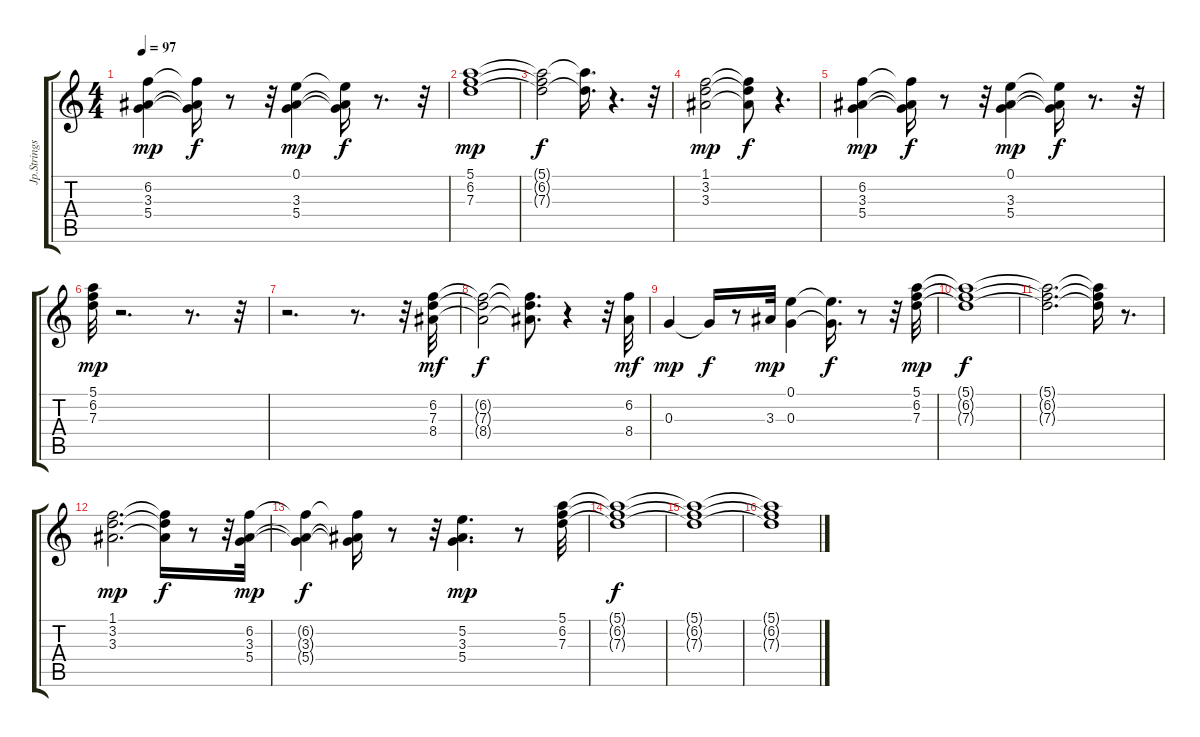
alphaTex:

\track ("Jp.Strings" "Jp.Strings") {instrument acousticguitarsteel}
\staff {score tabs}
\tuning (E4 B3 G3 D3 A2 E2) {hide}
\ts (4 4)
\tempo 97
\clef g2
\ks c
(6.2 3.3 5.4).4{dy mp} (6.2{t} 3.3{t} 5.4{t}).16{dy f} r.8 r.32 (0.1 3.3 5.4).4{dy mp} (0.1{t} 3.3{t} 5.4{t}).16{dy f} r.8{d} r.32 |
(5.1 6.2 7.3).1{dy mp} |
(5.1{t} 6.2{t} 7.3{t}).2{dy f} (5.1{t} 7.3{t}).16{d} r.4{d} r.32 |
(1.1 3.2 3.3).2{dy mp} (1.1{t} 3.2{t} 3.3{t}).8{dy f} r.4{d} |
(6.2 3.3 5.4).4{dy mp} (6.2{t} 3.3{t} 5.4{t}).16{dy f} r.8 r.32 (0.1 3.3 5.4).4{dy mp} (0.1{t} 3.3{t} 5.4{t}).16{dy f} r.8{d} r.32 |
(5.1 6.2 7.3).32{dy mp} r.2{d} r.8{d} r.32 |
r.2{d} r.8{d} r.32 (6.2 7.3 8.4).32{dy mf} |
(6.2{t} 7.3{t} 8.4{t}).2{dy f} (6.2{t} 7.3{t} 8.4{t}).8{d} r.4 r.32 (6.2 8.4).32{dy mf} |
0.3.4{dy mp} 0.3{t}.16{dy f} r.8 3.3.32{dy mp} (0.1 0.3).4 (0.1{t} 0.3{t}).16{d dy f} r.8 r.32 (5.1 6.2 7.3).32{dy mp} |
(5.1{t} 6.2{t} 7.3{t}).1{dy f} |
(5.1{t} 6.2{t} 7.3{t}).2{d} (5.1{t} 6.2{t} 7.3{t}).16 r.8{d} |
(1.1 3.2 3.3).2{d dy mp} (1.1{t} 3.2{t} 3.3{t}).16{dy f} r.8 r.32 (6.2 3.3 5.4).32{dy mp} |
(6.2{t} 3.3{t} 5.4{t}).4{dy f} (6.2{t} 3.3{t} 5.4{t}).16 r.8 r.32 (5.2 3.3 5.4).4{d dy mp} r.8 (5.1 6.2 7.3).32 |
(5.1{t} 6.2{t} 7.3{t}).1{dy f} |
(5.1{t} 6.2{t} 7.3{t}).1 |
(5.1{t} 6.2{t} 7.3{t}).1
